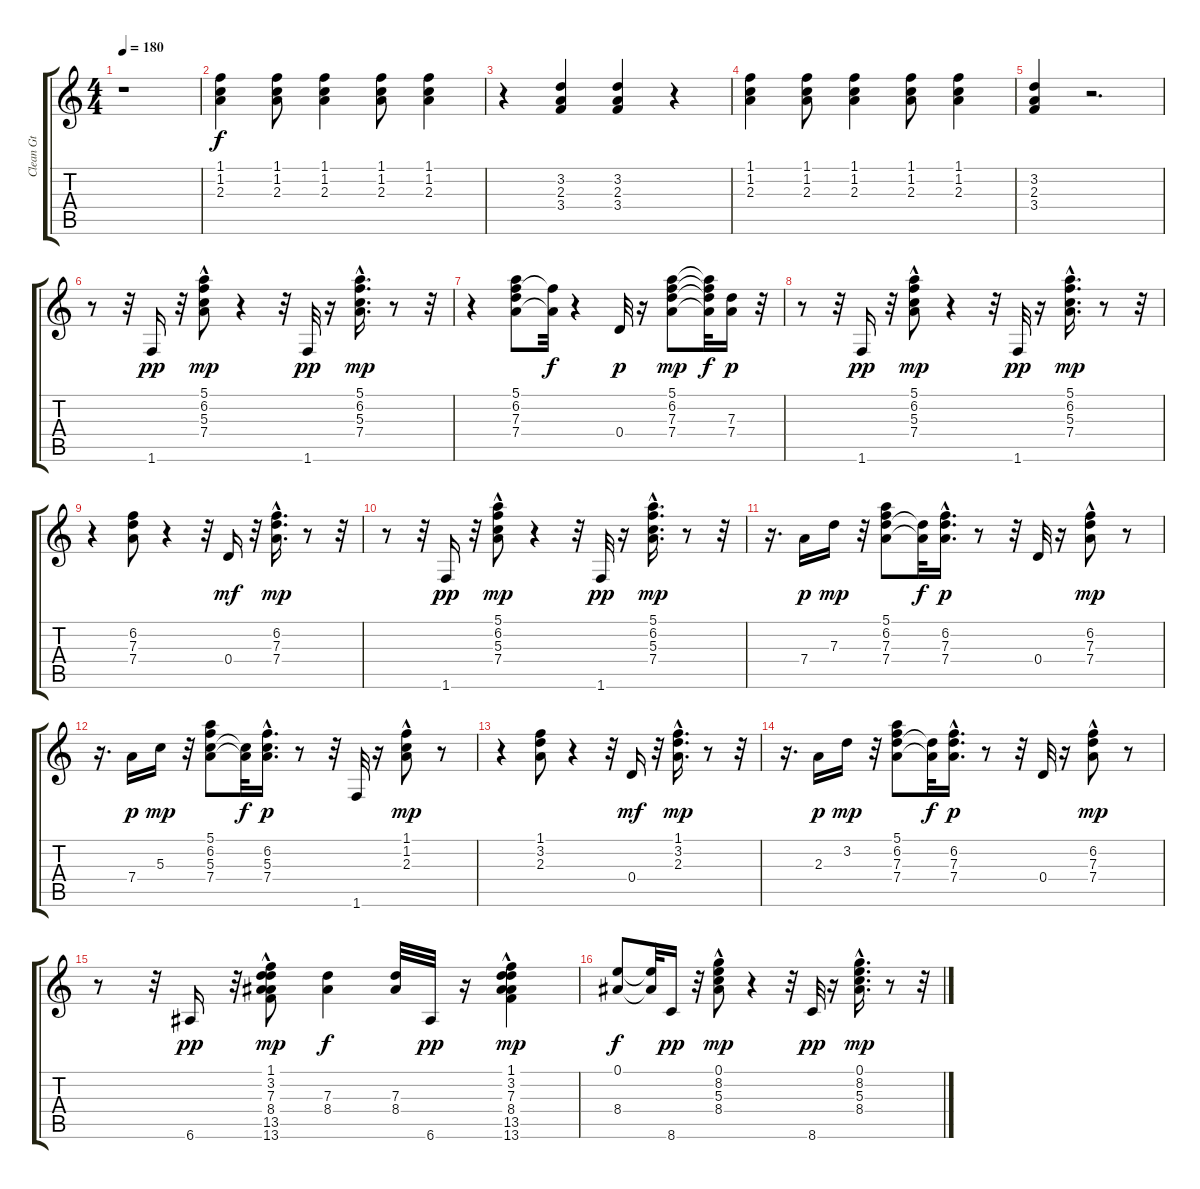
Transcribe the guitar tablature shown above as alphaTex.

\track ("Clean Gt" "Clean Gt") {instrument electricguitarclean}
\staff {score tabs}
\tuning (E4 B3 G3 D3 A2 E2) {hide}
\ts (4 4)
\tempo 180
\clef g2
\ks c
r.1{dy f instrument electricguitarclean} |
(1.1 1.2 2.3).4 (1.1 1.2 2.3).8 (1.1 1.2 2.3).4 (1.1 1.2 2.3).8 (1.1 1.2 2.3).4 |
r.4 (3.2 2.3 3.4).4 (3.2 2.3 3.4).4 r.4 |
(1.1 1.2 2.3).4 (1.1 1.2 2.3).8 (1.1 1.2 2.3).4 (1.1 1.2 2.3).8 (1.1 1.2 2.3).4 |
(3.2 2.3 3.4).4 r.2{d} |
r.8 r.32 1.6.16{dy pp} r.32 (5.1{hac} 6.2 5.3 7.4).8{dy mp} r.4 r.32 1.6.32{dy pp} r.16 (5.1{hac} 6.2{hac} 5.3{hac} 7.4{hac}).16{d dy mp} r.8 r.32 |
r.4 (5.1 6.2 7.3 7.4).8 (6.2{t} 7.4{t}).32{dy f} r.4 0.4.32{dy p} r.16 (5.1 6.2 7.3 7.4).8{dy mp} (5.1{t} 6.2{t} 7.3{t} 7.4{t}).32{dy f} (7.3 7.4).16{dy p} r.32 |
r.8 r.32 1.6.16{dy pp} r.32 (5.1{hac} 6.2 5.3 7.4).8{dy mp} r.4 r.32 1.6.32{dy pp} r.16 (5.1{hac} 6.2{hac} 5.3{hac} 7.4{hac}).16{d dy mp} r.8 r.32 |
r.4 (6.2 7.3 7.4).8 r.4 r.32 0.4.16{dy mf} r.32 (6.2{hac} 7.3{hac} 7.4{hac}).16{d dy mp} r.8 r.32 |
r.8 r.32 1.6.16{dy pp} r.32 (5.1{hac} 6.2 5.3 7.4).8{dy mp} r.4 r.32 1.6.32{dy pp} r.16 (5.1{hac} 6.2{hac} 5.3{hac} 7.4{hac}).16{d dy mp} r.8 r.32 |
r.16{d} 7.4.16{dy p} 7.3.16{dy mp} r.32 (5.1 6.2 7.3 7.4).8 (7.3{t} 7.4{t}).32{dy f} (6.2 7.3 7.4{hac}).16{d dy p} r.8 r.32 0.4.32 r.16 (6.2{hac} 7.3 7.4).8{dy mp} r.8 |
r.16{d} 7.4.16{dy p} 5.3.16{dy mp} r.32 (5.1 6.2 5.3 7.4).8 (5.3{t} 7.4{t}).32{dy f} (6.2 5.3 7.4{hac}).16{d dy p} r.8 r.32 1.6.32 r.16 (1.1{hac} 1.2 2.3).8{dy mp} r.8 |
r.4 (1.1 3.2 2.3).8 r.4 r.32 0.4.16{dy mf} r.32 (1.1{hac} 3.2{hac} 2.3{hac}).16{d dy mp} r.8 r.32 |
r.16{d} 2.3.16{dy p} 3.2.16{dy mp} r.32 (5.1 6.2 7.3 7.4).8 (7.3{t} 7.4{t}).32{dy f} (6.2 7.3 7.4{hac}).16{d dy p} r.8 r.32 0.4.32 r.16 (6.2{hac} 7.3 7.4).8{dy mp} r.8 |
r.8 r.32 6.6.16{dy pp} r.32 (1.1{hac} 3.2 7.3 8.4 13.5 13.6).8{dy mp} (7.3 8.4).4{dy f} (7.3 8.4).32 6.6.32{dy pp} r.16 (1.1{hac} 3.2 7.3 8.4 13.5 13.6{hac}).4{dy mp} |
(0.1 8.4).8{dy f} (0.1{t} 8.4{t}).32 8.6.16{dy pp} r.32 (0.1 8.2{hac} 5.3 8.4).8{dy mp} r.4 r.32 8.6.32{dy pp} r.16 (0.1{hac} 8.2{hac} 5.3{hac} 8.4{hac}).16{d dy mp} r.8 r.32
